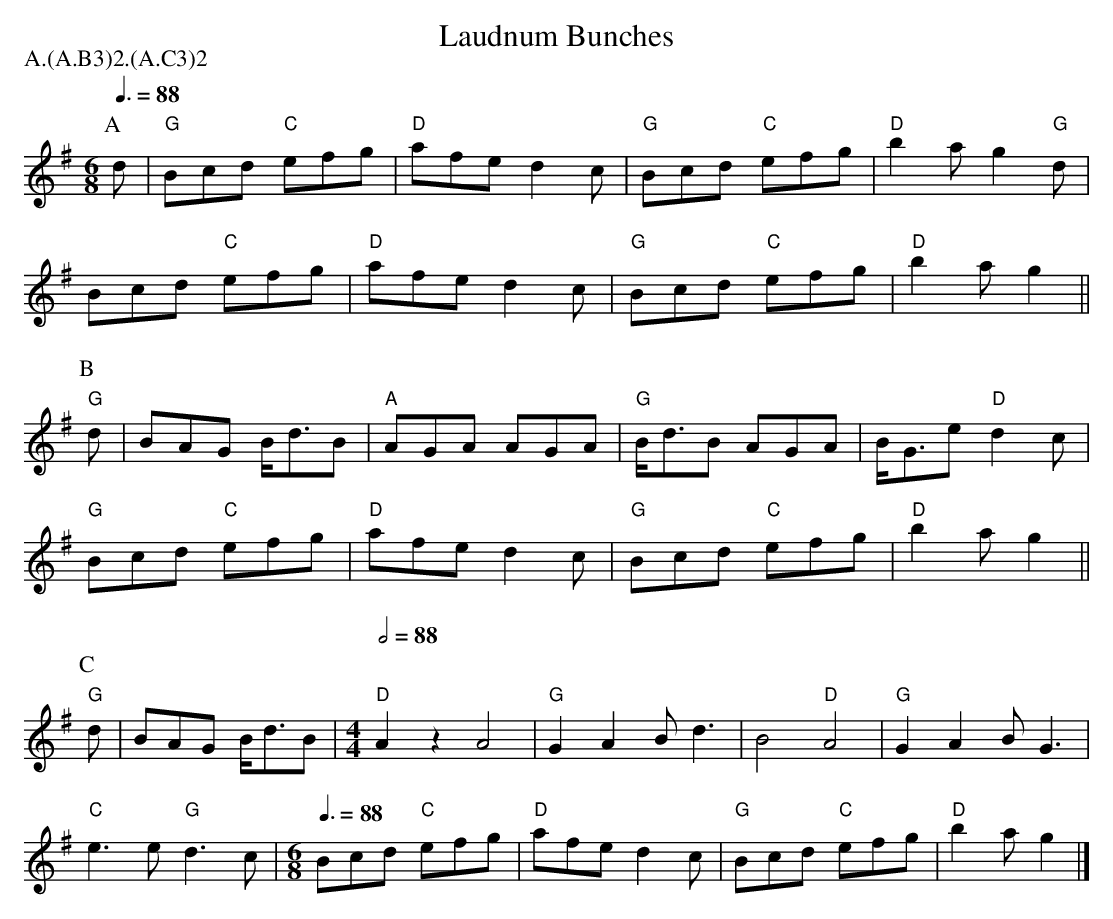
X:1
T: Laudnum Bunches
P: A.(A.B3)2.(A.C3)2
Q: 3/8=88
M: 6/8
L: 1/8
K: G
P: A
d |\
"G" Bcd "C" efg | "D" afe d2 c | "G" Bcd "C" efg| "D" b2 a g2 "G" d |
    Bcd "C" efg | "D" afe d2 c | "G" Bcd "C" efg | "D" b2 ag2 ||
P: B
"G" d |\
BAG B<dB | "A" AGA AGA | "G" B<dB AGA | B<Ge "D" d2 c |
"G" Bcd "C" efg | "D" afe d2 c | "G" Bcd "C" efg | "D" b2 a g2 ||
P: C
"G" d | BAG B<dB |\
M: 4/4
L: 1/4
Q: 1/2=88
"D" A z A2 | "G" G A B<d | B2 "D" A2 | "G" G A B<G |
"C" e>e "G" d>c |\
M: 6/8
L: 1/8
Q: 3/8=88
Bcd "C" efg | "D" afe d2 c | "G"Bcd "C" efg | "D" b2 a g2 |]
